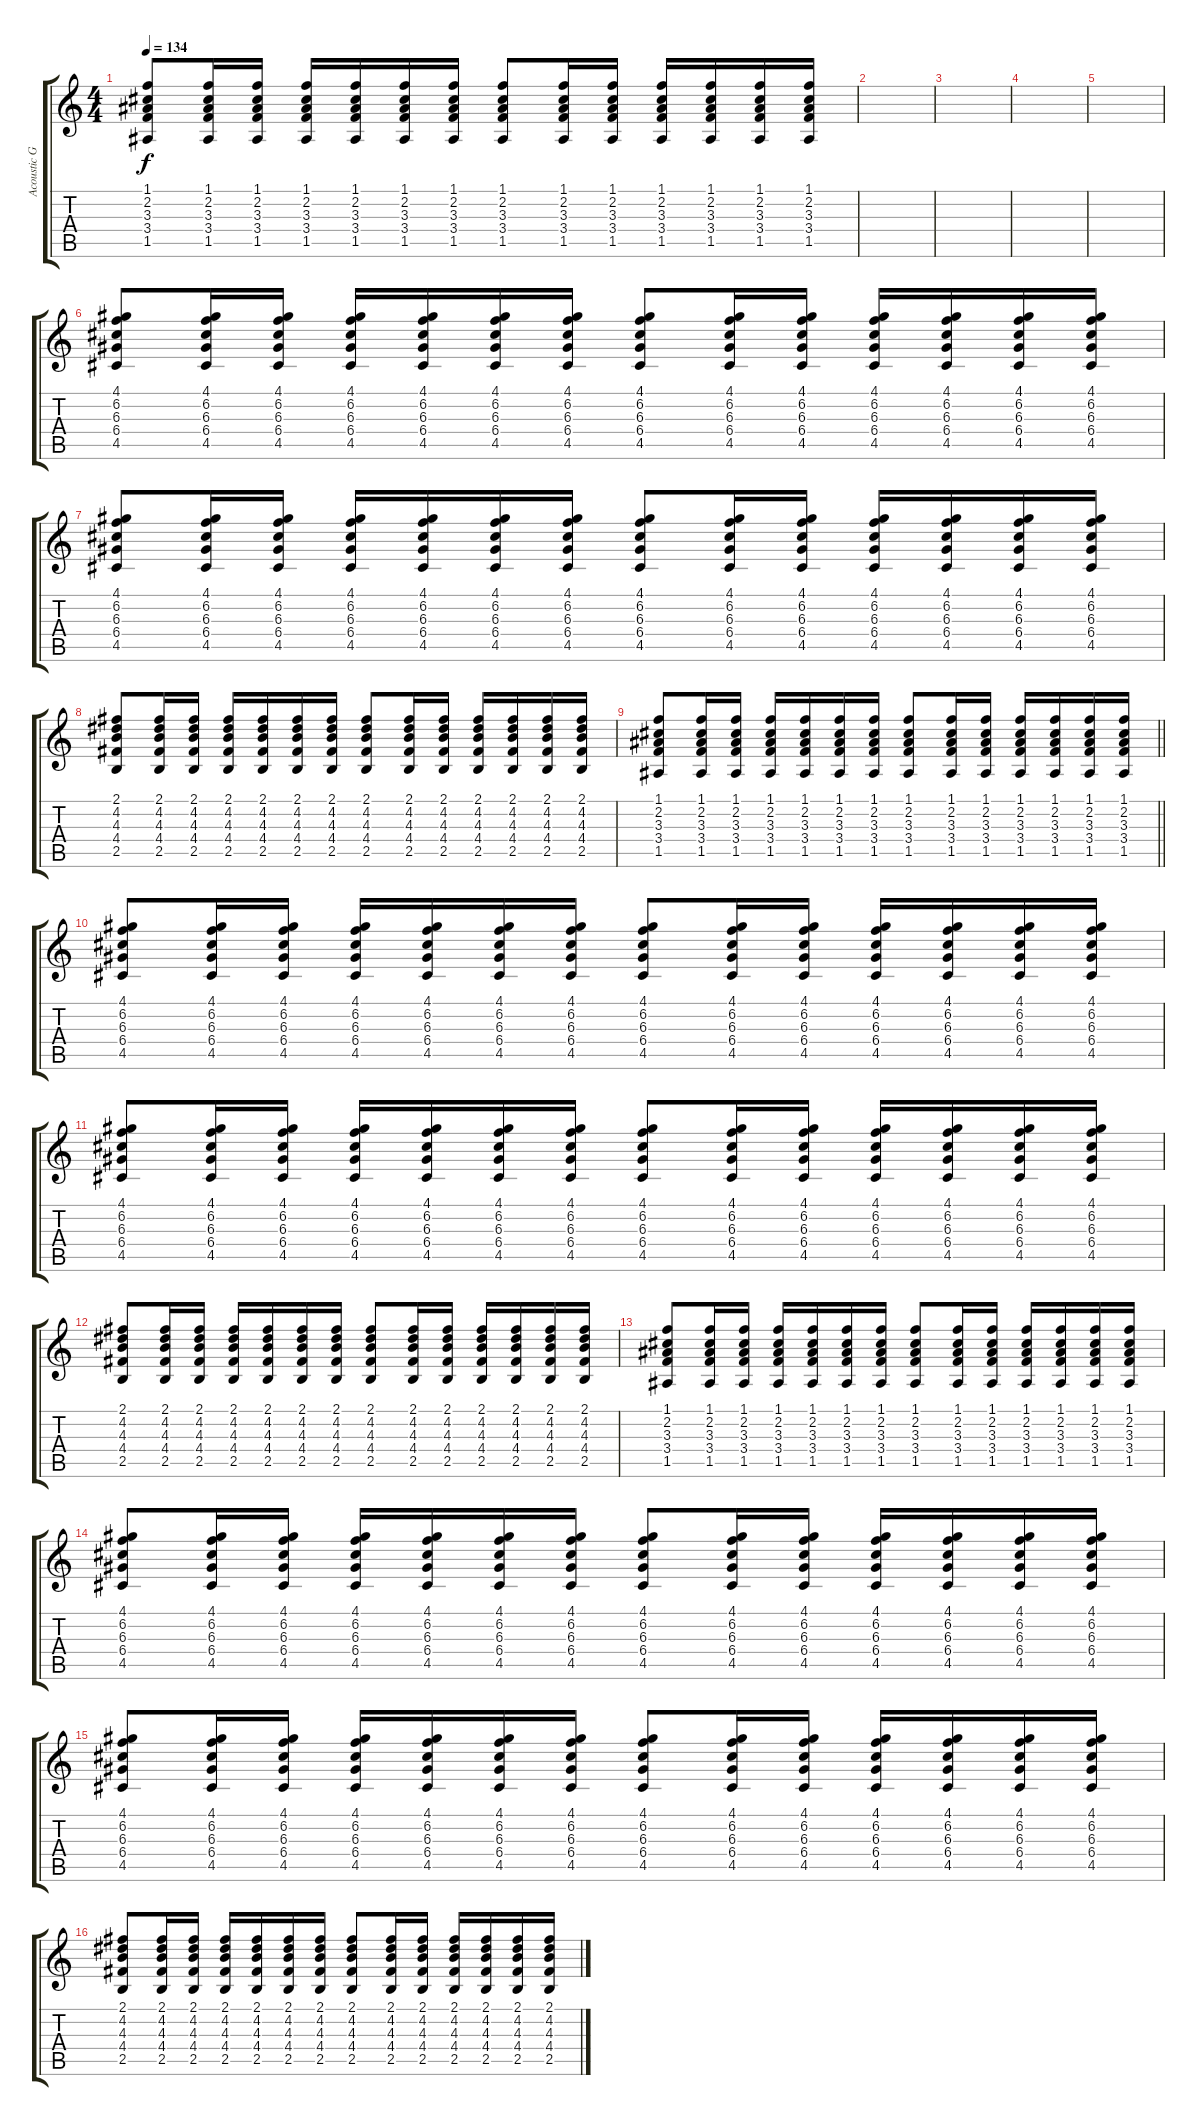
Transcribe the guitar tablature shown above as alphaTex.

\track ("Acoustic Guitar" "Acoustic G") {instrument acousticguitarsteel}
\staff {score tabs}
\tuning (E4 B3 G3 D3 A2 E2) {hide}
\ts (4 4)
\tempo 134
\clef g2
\ks c
(1.1 2.2 3.3 3.4 1.5).8{dy f} (1.1 2.2 3.3 3.4 1.5).16 (1.1 2.2 3.3 3.4 1.5).16 (1.1 2.2 3.3 3.4 1.5).16 (1.1 2.2 3.3 3.4 1.5).16 (1.1 2.2 3.3 3.4 1.5).16 (1.1 2.2 3.3 3.4 1.5).16 (1.1 2.2 3.3 3.4 1.5).8 (1.1 2.2 3.3 3.4 1.5).16 (1.1 2.2 3.3 3.4 1.5).16 (1.1 2.2 3.3 3.4 1.5).16 (1.1 2.2 3.3 3.4 1.5).16 (1.1 2.2 3.3 3.4 1.5).16 (1.1 2.2 3.3 3.4 1.5).16 |
|
|
|
|
(4.1 6.2 6.3 6.4 4.5).8 (4.1 6.2 6.3 6.4 4.5).16 (4.1 6.2 6.3 6.4 4.5).16 (4.1 6.2 6.3 6.4 4.5).16 (4.1 6.2 6.3 6.4 4.5).16 (4.1 6.2 6.3 6.4 4.5).16 (4.1 6.2 6.3 6.4 4.5).16 (4.1 6.2 6.3 6.4 4.5).8 (4.1 6.2 6.3 6.4 4.5).16 (4.1 6.2 6.3 6.4 4.5).16 (4.1 6.2 6.3 6.4 4.5).16 (4.1 6.2 6.3 6.4 4.5).16 (4.1 6.2 6.3 6.4 4.5).16 (4.1 6.2 6.3 6.4 4.5).16 |
(4.1 6.2 6.3 6.4 4.5).8 (4.1 6.2 6.3 6.4 4.5).16 (4.1 6.2 6.3 6.4 4.5).16 (4.1 6.2 6.3 6.4 4.5).16 (4.1 6.2 6.3 6.4 4.5).16 (4.1 6.2 6.3 6.4 4.5).16 (4.1 6.2 6.3 6.4 4.5).16 (4.1 6.2 6.3 6.4 4.5).8 (4.1 6.2 6.3 6.4 4.5).16 (4.1 6.2 6.3 6.4 4.5).16 (4.1 6.2 6.3 6.4 4.5).16 (4.1 6.2 6.3 6.4 4.5).16 (4.1 6.2 6.3 6.4 4.5).16 (4.1 6.2 6.3 6.4 4.5).16 |
(2.1 4.2 4.3 4.4 2.5).8 (2.1 4.2 4.3 4.4 2.5).16 (2.1 4.2 4.3 4.4 2.5).16 (2.1 4.2 4.3 4.4 2.5).16 (2.1 4.2 4.3 4.4 2.5).16 (2.1 4.2 4.3 4.4 2.5).16 (2.1 4.2 4.3 4.4 2.5).16 (2.1 4.2 4.3 4.4 2.5).8 (2.1 4.2 4.3 4.4 2.5).16 (2.1 4.2 4.3 4.4 2.5).16 (2.1 4.2 4.3 4.4 2.5).16 (2.1 4.2 4.3 4.4 2.5).16 (2.1 4.2 4.3 4.4 2.5).16 (2.1 4.2 4.3 4.4 2.5).16 |
\barLineRight lightlight
(1.1 2.2 3.3 3.4 1.5).8 (1.1 2.2 3.3 3.4 1.5).16 (1.1 2.2 3.3 3.4 1.5).16 (1.1 2.2 3.3 3.4 1.5).16 (1.1 2.2 3.3 3.4 1.5).16 (1.1 2.2 3.3 3.4 1.5).16 (1.1 2.2 3.3 3.4 1.5).16 (1.1 2.2 3.3 3.4 1.5).8 (1.1 2.2 3.3 3.4 1.5).16 (1.1 2.2 3.3 3.4 1.5).16 (1.1 2.2 3.3 3.4 1.5).16 (1.1 2.2 3.3 3.4 1.5).16 (1.1 2.2 3.3 3.4 1.5).16 (1.1 2.2 3.3 3.4 1.5).16 |
(4.1 6.2 6.3 6.4 4.5).8 (4.1 6.2 6.3 6.4 4.5).16 (4.1 6.2 6.3 6.4 4.5).16 (4.1 6.2 6.3 6.4 4.5).16 (4.1 6.2 6.3 6.4 4.5).16 (4.1 6.2 6.3 6.4 4.5).16 (4.1 6.2 6.3 6.4 4.5).16 (4.1 6.2 6.3 6.4 4.5).8 (4.1 6.2 6.3 6.4 4.5).16 (4.1 6.2 6.3 6.4 4.5).16 (4.1 6.2 6.3 6.4 4.5).16 (4.1 6.2 6.3 6.4 4.5).16 (4.1 6.2 6.3 6.4 4.5).16 (4.1 6.2 6.3 6.4 4.5).16 |
(4.1 6.2 6.3 6.4 4.5).8 (4.1 6.2 6.3 6.4 4.5).16 (4.1 6.2 6.3 6.4 4.5).16 (4.1 6.2 6.3 6.4 4.5).16 (4.1 6.2 6.3 6.4 4.5).16 (4.1 6.2 6.3 6.4 4.5).16 (4.1 6.2 6.3 6.4 4.5).16 (4.1 6.2 6.3 6.4 4.5).8 (4.1 6.2 6.3 6.4 4.5).16 (4.1 6.2 6.3 6.4 4.5).16 (4.1 6.2 6.3 6.4 4.5).16 (4.1 6.2 6.3 6.4 4.5).16 (4.1 6.2 6.3 6.4 4.5).16 (4.1 6.2 6.3 6.4 4.5).16 |
(2.1 4.2 4.3 4.4 2.5).8 (2.1 4.2 4.3 4.4 2.5).16 (2.1 4.2 4.3 4.4 2.5).16 (2.1 4.2 4.3 4.4 2.5).16 (2.1 4.2 4.3 4.4 2.5).16 (2.1 4.2 4.3 4.4 2.5).16 (2.1 4.2 4.3 4.4 2.5).16 (2.1 4.2 4.3 4.4 2.5).8 (2.1 4.2 4.3 4.4 2.5).16 (2.1 4.2 4.3 4.4 2.5).16 (2.1 4.2 4.3 4.4 2.5).16 (2.1 4.2 4.3 4.4 2.5).16 (2.1 4.2 4.3 4.4 2.5).16 (2.1 4.2 4.3 4.4 2.5).16 |
(1.1 2.2 3.3 3.4 1.5).8 (1.1 2.2 3.3 3.4 1.5).16 (1.1 2.2 3.3 3.4 1.5).16 (1.1 2.2 3.3 3.4 1.5).16 (1.1 2.2 3.3 3.4 1.5).16 (1.1 2.2 3.3 3.4 1.5).16 (1.1 2.2 3.3 3.4 1.5).16 (1.1 2.2 3.3 3.4 1.5).8 (1.1 2.2 3.3 3.4 1.5).16 (1.1 2.2 3.3 3.4 1.5).16 (1.1 2.2 3.3 3.4 1.5).16 (1.1 2.2 3.3 3.4 1.5).16 (1.1 2.2 3.3 3.4 1.5).16 (1.1 2.2 3.3 3.4 1.5).16 |
(4.1 6.2 6.3 6.4 4.5).8 (4.1 6.2 6.3 6.4 4.5).16 (4.1 6.2 6.3 6.4 4.5).16 (4.1 6.2 6.3 6.4 4.5).16 (4.1 6.2 6.3 6.4 4.5).16 (4.1 6.2 6.3 6.4 4.5).16 (4.1 6.2 6.3 6.4 4.5).16 (4.1 6.2 6.3 6.4 4.5).8 (4.1 6.2 6.3 6.4 4.5).16 (4.1 6.2 6.3 6.4 4.5).16 (4.1 6.2 6.3 6.4 4.5).16 (4.1 6.2 6.3 6.4 4.5).16 (4.1 6.2 6.3 6.4 4.5).16 (4.1 6.2 6.3 6.4 4.5).16 |
(4.1 6.2 6.3 6.4 4.5).8 (4.1 6.2 6.3 6.4 4.5).16 (4.1 6.2 6.3 6.4 4.5).16 (4.1 6.2 6.3 6.4 4.5).16 (4.1 6.2 6.3 6.4 4.5).16 (4.1 6.2 6.3 6.4 4.5).16 (4.1 6.2 6.3 6.4 4.5).16 (4.1 6.2 6.3 6.4 4.5).8 (4.1 6.2 6.3 6.4 4.5).16 (4.1 6.2 6.3 6.4 4.5).16 (4.1 6.2 6.3 6.4 4.5).16 (4.1 6.2 6.3 6.4 4.5).16 (4.1 6.2 6.3 6.4 4.5).16 (4.1 6.2 6.3 6.4 4.5).16 |
(2.1 4.2 4.3 4.4 2.5).8 (2.1 4.2 4.3 4.4 2.5).16 (2.1 4.2 4.3 4.4 2.5).16 (2.1 4.2 4.3 4.4 2.5).16 (2.1 4.2 4.3 4.4 2.5).16 (2.1 4.2 4.3 4.4 2.5).16 (2.1 4.2 4.3 4.4 2.5).16 (2.1 4.2 4.3 4.4 2.5).8 (2.1 4.2 4.3 4.4 2.5).16 (2.1 4.2 4.3 4.4 2.5).16 (2.1 4.2 4.3 4.4 2.5).16 (2.1 4.2 4.3 4.4 2.5).16 (2.1 4.2 4.3 4.4 2.5).16 (2.1 4.2 4.3 4.4 2.5).16
